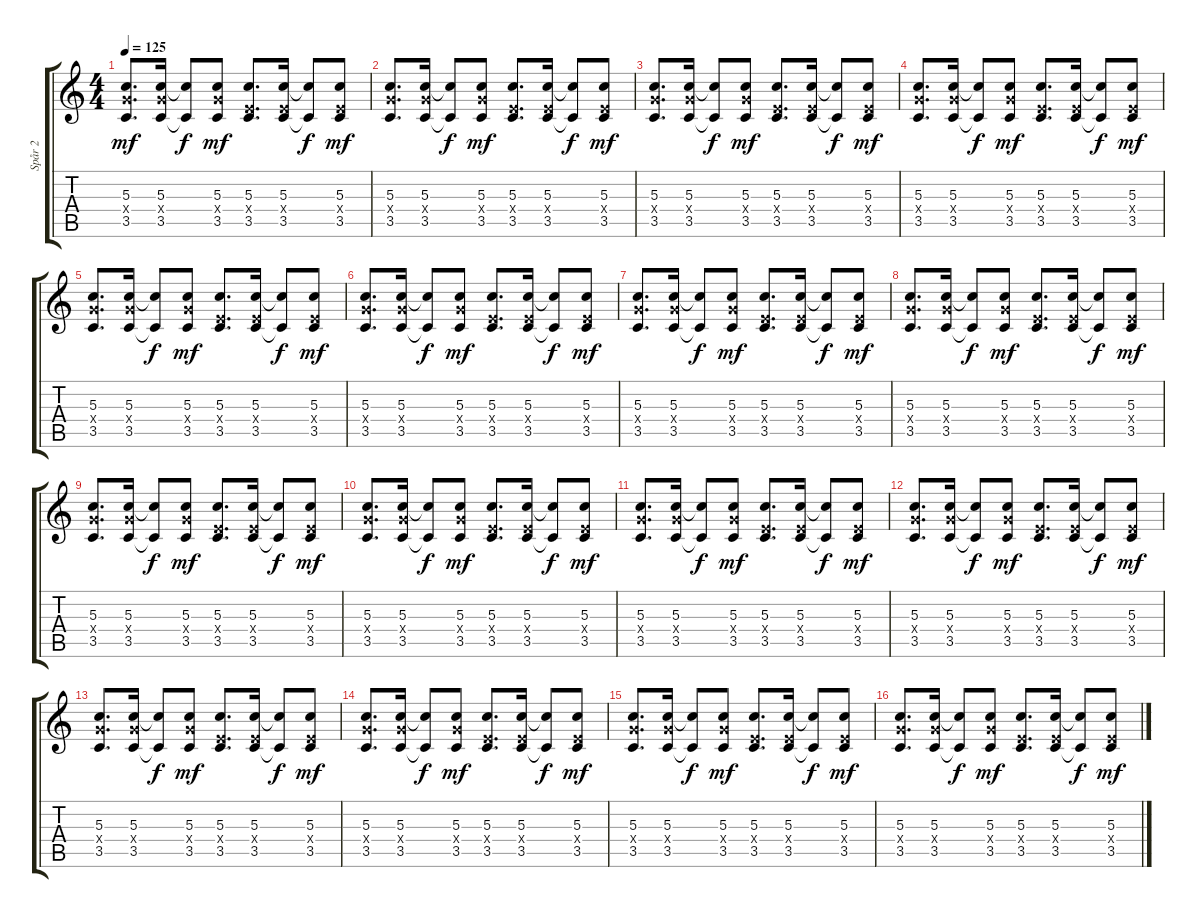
\track ("Spår 2" "Spår 2") {instrument overdrivenguitar}
\staff {score tabs}
\tuning (E4 B3 G3 D3 A2 E2) {hide}
\ts (4 4)
\tempo 125
\clef g2
\ks c
(5.3 5.4{x} 3.5).8{d dy mf} (5.3 5.4{x} 3.5).16 (5.3{t} 3.5{t}).8{dy f} (5.3 5.4{x} 3.5).8{dy mf} (5.3 2.4{x} 3.5).8{d} (5.3 2.4{x} 3.5).16 (5.3{t} 3.5{t}).8{dy f} (5.3 2.4{x} 3.5).8{dy mf} |
(5.3 5.4{x} 3.5).8{d} (5.3 5.4{x} 3.5).16 (5.3{t} 3.5{t}).8{dy f} (5.3 5.4{x} 3.5).8{dy mf} (5.3 2.4{x} 3.5).8{d} (5.3 2.4{x} 3.5).16 (5.3{t} 3.5{t}).8{dy f} (5.3 2.4{x} 3.5).8{dy mf} |
(5.3 5.4{x} 3.5).8{d} (5.3 5.4{x} 3.5).16 (5.3{t} 3.5{t}).8{dy f} (5.3 5.4{x} 3.5).8{dy mf} (5.3 2.4{x} 3.5).8{d} (5.3 2.4{x} 3.5).16 (5.3{t} 3.5{t}).8{dy f} (5.3 2.4{x} 3.5).8{dy mf} |
(5.3 5.4{x} 3.5).8{d} (5.3 5.4{x} 3.5).16 (5.3{t} 3.5{t}).8{dy f} (5.3 5.4{x} 3.5).8{dy mf} (5.3 2.4{x} 3.5).8{d} (5.3 2.4{x} 3.5).16 (5.3{t} 3.5{t}).8{dy f} (5.3 2.4{x} 3.5).8{dy mf} |
(5.3 5.4{x} 3.5).8{d} (5.3 5.4{x} 3.5).16 (5.3{t} 3.5{t}).8{dy f} (5.3 5.4{x} 3.5).8{dy mf} (5.3 2.4{x} 3.5).8{d} (5.3 2.4{x} 3.5).16 (5.3{t} 3.5{t}).8{dy f} (5.3 2.4{x} 3.5).8{dy mf} |
(5.3 5.4{x} 3.5).8{d} (5.3 5.4{x} 3.5).16 (5.3{t} 3.5{t}).8{dy f} (5.3 5.4{x} 3.5).8{dy mf} (5.3 2.4{x} 3.5).8{d} (5.3 2.4{x} 3.5).16 (5.3{t} 3.5{t}).8{dy f} (5.3 2.4{x} 3.5).8{dy mf} |
(5.3 5.4{x} 3.5).8{d} (5.3 5.4{x} 3.5).16 (5.3{t} 3.5{t}).8{dy f} (5.3 5.4{x} 3.5).8{dy mf} (5.3 2.4{x} 3.5).8{d} (5.3 2.4{x} 3.5).16 (5.3{t} 3.5{t}).8{dy f} (5.3 2.4{x} 3.5).8{dy mf} |
(5.3 5.4{x} 3.5).8{d} (5.3 5.4{x} 3.5).16 (5.3{t} 3.5{t}).8{dy f} (5.3 5.4{x} 3.5).8{dy mf} (5.3 2.4{x} 3.5).8{d} (5.3 2.4{x} 3.5).16 (5.3{t} 3.5{t}).8{dy f} (5.3 2.4{x} 3.5).8{dy mf} |
(5.3 5.4{x} 3.5).8{d} (5.3 5.4{x} 3.5).16 (5.3{t} 3.5{t}).8{dy f} (5.3 5.4{x} 3.5).8{dy mf} (5.3 2.4{x} 3.5).8{d} (5.3 2.4{x} 3.5).16 (5.3{t} 3.5{t}).8{dy f} (5.3 2.4{x} 3.5).8{dy mf} |
(5.3 5.4{x} 3.5).8{d} (5.3 5.4{x} 3.5).16 (5.3{t} 3.5{t}).8{dy f} (5.3 5.4{x} 3.5).8{dy mf} (5.3 2.4{x} 3.5).8{d} (5.3 2.4{x} 3.5).16 (5.3{t} 3.5{t}).8{dy f} (5.3 2.4{x} 3.5).8{dy mf} |
(5.3 5.4{x} 3.5).8{d} (5.3 5.4{x} 3.5).16 (5.3{t} 3.5{t}).8{dy f} (5.3 5.4{x} 3.5).8{dy mf} (5.3 2.4{x} 3.5).8{d} (5.3 2.4{x} 3.5).16 (5.3{t} 3.5{t}).8{dy f} (5.3 2.4{x} 3.5).8{dy mf} |
(5.3 5.4{x} 3.5).8{d} (5.3 5.4{x} 3.5).16 (5.3{t} 3.5{t}).8{dy f} (5.3 5.4{x} 3.5).8{dy mf} (5.3 2.4{x} 3.5).8{d} (5.3 2.4{x} 3.5).16 (5.3{t} 3.5{t}).8{dy f} (5.3 2.4{x} 3.5).8{dy mf} |
(5.3 5.4{x} 3.5).8{d} (5.3 5.4{x} 3.5).16 (5.3{t} 3.5{t}).8{dy f} (5.3 5.4{x} 3.5).8{dy mf} (5.3 2.4{x} 3.5).8{d} (5.3 2.4{x} 3.5).16 (5.3{t} 3.5{t}).8{dy f} (5.3 2.4{x} 3.5).8{dy mf} |
(5.3 5.4{x} 3.5).8{d} (5.3 5.4{x} 3.5).16 (5.3{t} 3.5{t}).8{dy f} (5.3 5.4{x} 3.5).8{dy mf} (5.3 2.4{x} 3.5).8{d} (5.3 2.4{x} 3.5).16 (5.3{t} 3.5{t}).8{dy f} (5.3 2.4{x} 3.5).8{dy mf} |
(5.3 5.4{x} 3.5).8{d} (5.3 5.4{x} 3.5).16 (5.3{t} 3.5{t}).8{dy f} (5.3 5.4{x} 3.5).8{dy mf} (5.3 2.4{x} 3.5).8{d} (5.3 2.4{x} 3.5).16 (5.3{t} 3.5{t}).8{dy f} (5.3 2.4{x} 3.5).8{dy mf} |
(5.3 5.4{x} 3.5).8{d} (5.3 5.4{x} 3.5).16 (5.3{t} 3.5{t}).8{dy f} (5.3 5.4{x} 3.5).8{dy mf} (5.3 2.4{x} 3.5).8{d} (5.3 2.4{x} 3.5).16 (5.3{t} 3.5{t}).8{dy f} (5.3 2.4{x} 3.5).8{dy mf}
